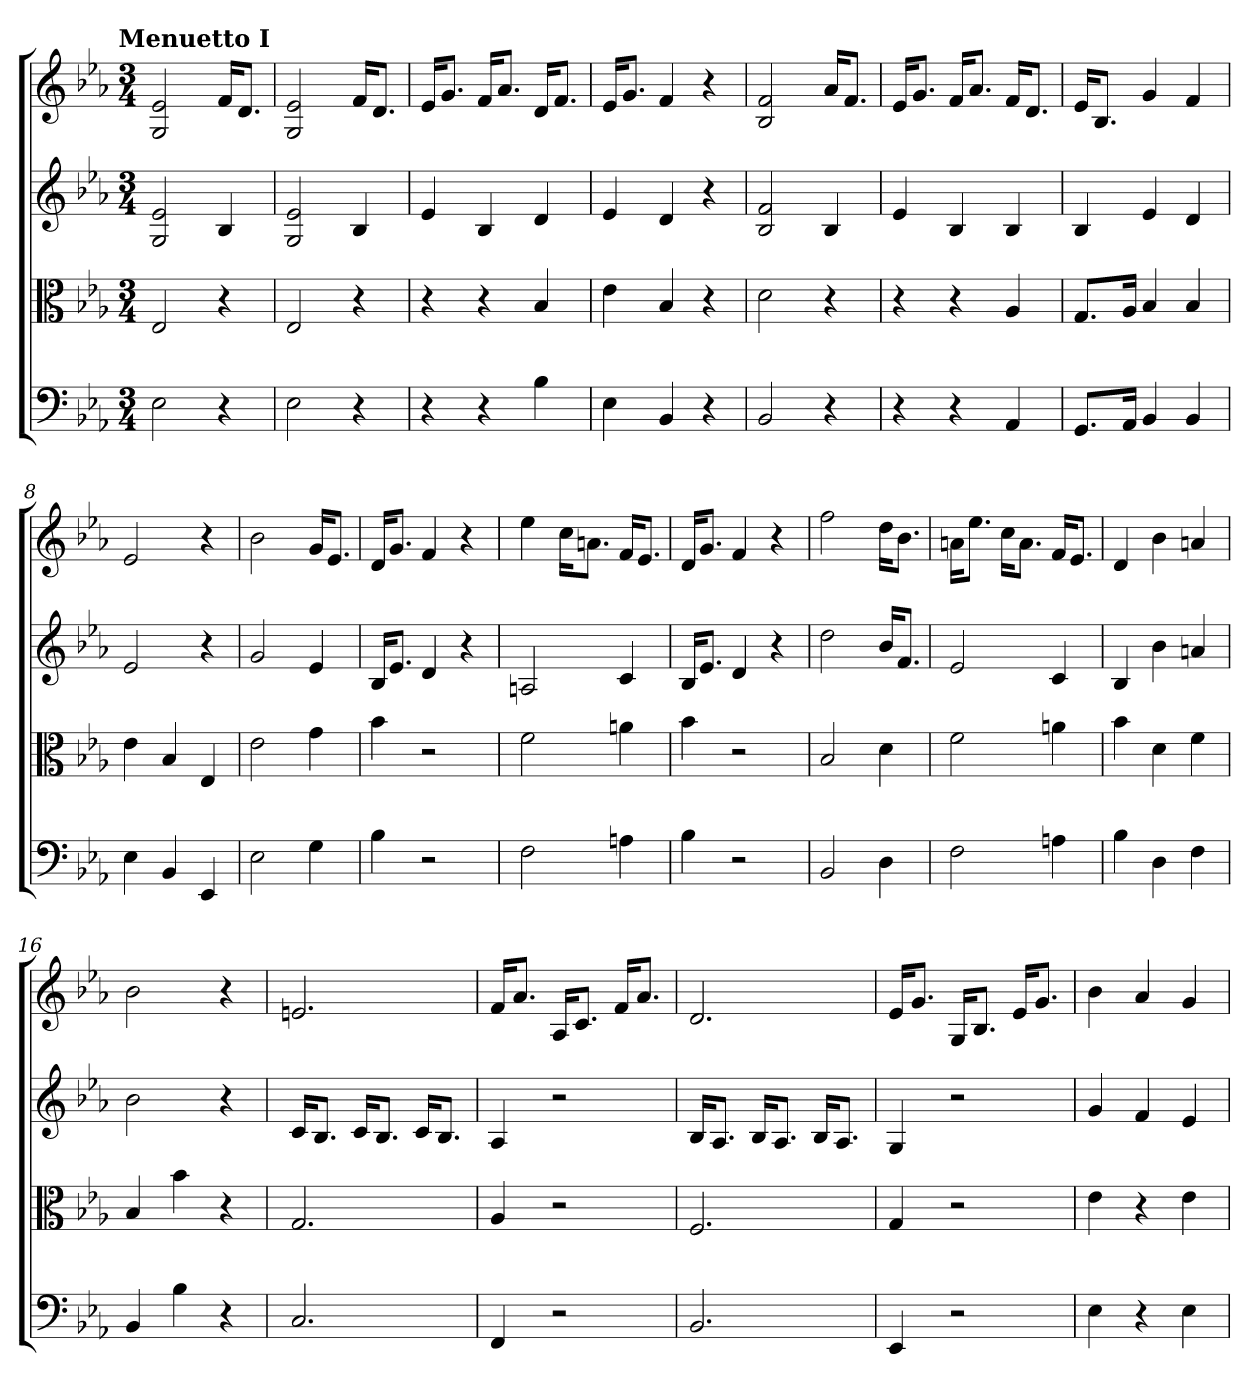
**kern	**kern	**kern	**kern
*part4	*part3	*part2	*part1
*staff4	*staff3	*staff2	*staff1
*clefF4	*clefC3	*clefG2	*clefG2
*k[b-e-a-]	*k[b-e-a-]	*k[b-e-a-]	*k[b-e-a-]
*E-:	*E-:	*E-:	*E-:
!!LO:TX:omd:t=Menuetto I
*M3/4	*M3/4	*M3/4	*M3/4
=	=	=	=
2E-	2E-	2G 2e-	2G 2e-
4r	4r	4B-	16f/KL
.	.	.	8.d/J
=2	=2	=2	=2
2E-	2E-	2G 2e-	2G 2e-
4r	4r	4B-	16f/KL
.	.	.	8.d/J
=3	=3	=3	=3
4r	4r	4e-	16e-/KL
.	.	.	8.g/J
4r	4r	4B-	16f/KL
.	.	.	8.a-/J
4B-	4B-	4d	16d/KL
.	.	.	8.f/J
=4	=4	=4	=4
4E-	4e-	4e-	16e-/KL
.	.	.	8.g/J
4BB-	4B-	4d	4f
4r	4r	4r	4r
=5	=5	=5	=5
2BB-	2d	2B- 2f	2B- 2f
4r	4r	4B-	16a-/KL
.	.	.	8.f/J
=6	=6	=6	=6
4r	4r	4e-	16e-/KL
.	.	.	8.g/J
4r	4r	4B-	16f/KL
.	.	.	8.a-/J
4AA-	4A-	4B-	16f/KL
.	.	.	8.d/J
=7	=7	=7	=7
8.GG/L	8.G/L	4B-	16e-/KL
.	.	.	8.B-/J
16AA-/Jk	16A-/Jk	.	.
4BB-	4B-	4e-	4g
4BB-	4B-	4d	4f
=8	=8	=8	=8
4E-	4e-	2e-	2e-
4BB-	4B-	.	.
4EE-	4E-	4r	4r
=9	=9	=9	=9
2E-	2e-	2g	2b-
4G	4g	4e-	16g/KL
.	.	.	8.e-/J
=10	=10	=10	=10
4B-	4b-	16B-/KL	16d/KL
.	.	8.e-/J	8.g/J
2r	2r	4d	4f
.	.	4r	4r
=11	=11	=11	=11
2F	2f	2An	4ee-
.	.	.	16cc\KL
.	.	.	8.an\J
4An	4an	4c	16f/KL
.	.	.	8.e-/J
=12	=12	=12	=12
4B-	4b-	16B-/KL	16d/KL
.	.	8.e-/J	8.g/J
2r	2r	4d	4f
.	.	4r	4r
=13	=13	=13	=13
2BB-	2B-	2dd	2ff
4D	4d	16b-/KL	16dd\KL
.	.	8.f/J	8.b-\J
=14	=14	=14	=14
2F	2f	2e-	16an\KL
.	.	.	8.ee-\J
.	.	.	16cc\KL
.	.	.	8.a\J
4An	4an	4c	16f/KL
.	.	.	8.e-/J
=15	=15	=15	=15
4B-	4b-	4B-	4d
4D	4d	4b-	4b-
4F	4f	4an	4an
=16	=16	=16	=16
4BB-	4B-	2b-	2b-
4B-	4b-	.	.
4r	4r	4r	4r
=17	=17	=17	=17
2.C	2.G	16c/KL	2.en
.	.	8.B-/J	.
.	.	16c/KL	.
.	.	8.B-/J	.
.	.	16c/KL	.
.	.	8.B-/J	.
=18	=18	=18	=18
4FF	4A-	4A-	16f/KL
.	.	.	8.a-/J
2r	2r	2r	16A-/KL
.	.	.	8.c/J
.	.	.	16f/KL
.	.	.	8.a-/J
=19	=19	=19	=19
2.BB-	2.F	16B-/KL	2.d
.	.	8.A-/J	.
.	.	16B-/KL	.
.	.	8.A-/J	.
.	.	16B-/KL	.
.	.	8.A-/J	.
=20	=20	=20	=20
4EE-	4G	4G	16e-/KL
.	.	.	8.g/J
2r	2r	2r	16G/KL
.	.	.	8.B-/J
.	.	.	16e-/KL
.	.	.	8.g/J
=21	=21	=21	=21
4E-	4e-	4g	4b-
4r	4r	4f	4a-
4E-	4e-	4e-	4g
=	=	=	=
*-	*-	*-	*-
